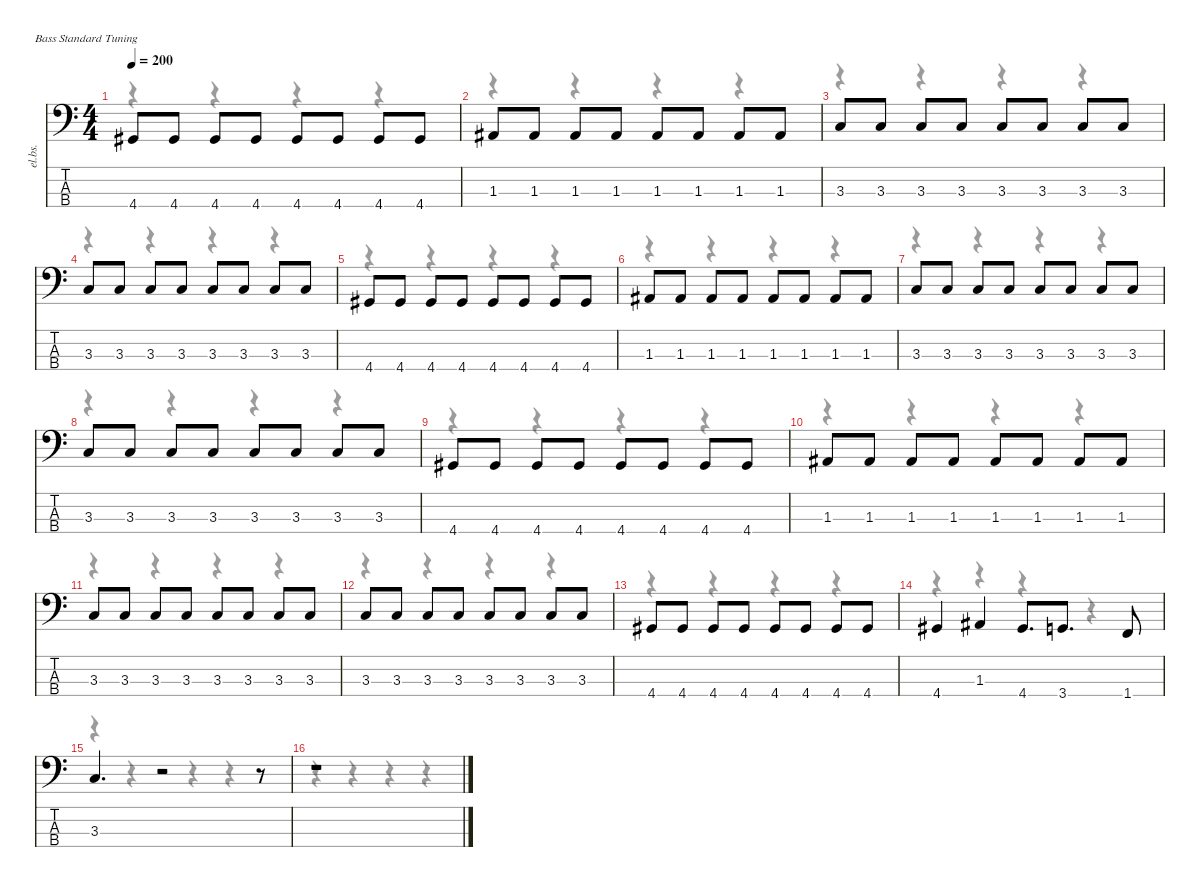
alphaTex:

\defaultSystemsLayout 4
\hideDynamics
\bracketExtendMode nobrackets
\otherSystemsTrackNameOrientation horizontal
\track ("Frï¿½dï¿½ric Leclercq (Bass)" "el.bs.") {instrument electricbassfinger}
\staff {score tabs}
\tuning (G2 D2 A1 E1)
\voice
\ts (4 4)
\tempo 200
\clef f4
\ks c
4.4{acc #}.8{dy f} 4.4{acc #}.8 4.4{acc #}.8 4.4{acc #}.8 4.4{acc #}.8 4.4{acc #}.8 4.4{acc #}.8 4.4{acc #}.8 |
1.3{acc #}.8 1.3{acc #}.8 1.3{acc #}.8 1.3{acc #}.8 1.3{acc #}.8 1.3{acc #}.8 1.3{acc #}.8 1.3{acc #}.8 |
3.3.8 3.3.8 3.3.8 3.3.8 3.3.8 3.3.8 3.3.8 3.3.8 |
3.3.8 3.3.8 3.3.8 3.3.8 3.3.8 3.3.8 3.3.8 3.3.8 |
4.4{acc #}.8 4.4{acc #}.8 4.4{acc #}.8 4.4{acc #}.8 4.4{acc #}.8 4.4{acc #}.8 4.4{acc #}.8 4.4{acc #}.8 |
1.3{acc #}.8 1.3{acc #}.8 1.3{acc #}.8 1.3{acc #}.8 1.3{acc #}.8 1.3{acc #}.8 1.3{acc #}.8 1.3{acc #}.8 |
3.3.8 3.3.8 3.3.8 3.3.8 3.3.8 3.3.8 3.3.8 3.3.8 |
3.3.8 3.3.8 3.3.8 3.3.8 3.3.8 3.3.8 3.3.8 3.3.8 |
4.4{acc #}.8 4.4{acc #}.8 4.4{acc #}.8 4.4{acc #}.8 4.4{acc #}.8 4.4{acc #}.8 4.4{acc #}.8 4.4{acc #}.8 |
1.3{acc #}.8 1.3{acc #}.8 1.3{acc #}.8 1.3{acc #}.8 1.3{acc #}.8 1.3{acc #}.8 1.3{acc #}.8 1.3{acc #}.8 |
3.3.8 3.3.8 3.3.8 3.3.8 3.3.8 3.3.8 3.3.8 3.3.8 |
3.3.8 3.3.8 3.3.8 3.3.8 3.3.8 3.3.8 3.3.8 3.3.8 |
4.4{acc #}.8 4.4{acc #}.8 4.4{acc #}.8 4.4{acc #}.8 4.4{acc #}.8 4.4{acc #}.8 4.4{acc #}.8 4.4{acc #}.8 |
4.4{acc #}.4 1.3{acc #}.4 4.4{acc #}.8{d} 3.4.8{d} 1.4.8 |
3.3.4{d} r.2 r.8 |
r.1
\voice
\clef f4
\ottava regular
\simile none
\ks c
r.4{dy mf} r.4 r.4 r.4 |
r.4 r.4 r.4 r.4 |
r.4 r.4 r.4 r.4 |
r.4 r.4 r.4 r.4 |
r.4 r.4 r.4 r.4 |
r.4 r.4 r.4 r.4 |
r.4 r.4 r.4 r.4 |
r.4 r.4 r.4 r.4 |
r.4 r.4 r.4 r.4 |
r.4 r.4 r.4 r.4 |
r.4 r.4 r.4 r.4 |
r.4 r.4 r.4 r.4 |
r.4 r.4 r.4 r.4 |
r.4 r.4 r.4 r.4 |
r.4 r.4 r.4 r.4 |
r.4 r.4 r.4 r.4
